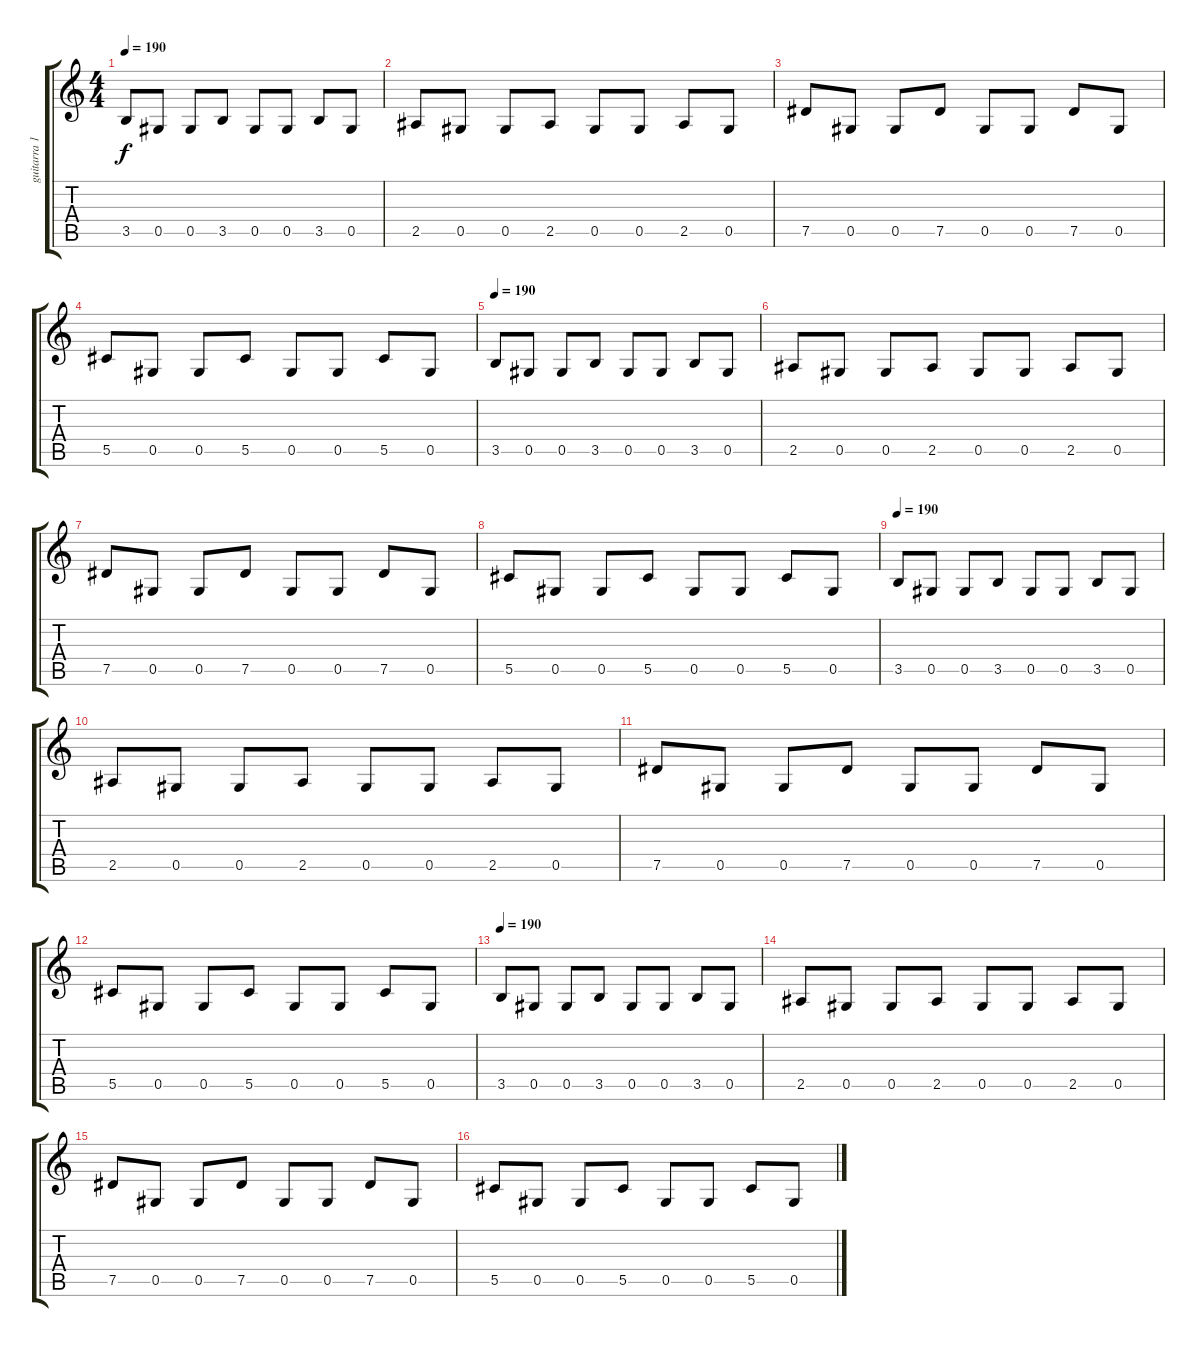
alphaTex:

\track ("guitarra 1" "guitarra 1") {instrument distortionguitar}
\staff {score tabs}
\tuning (Eb4 Bb3 Gb3 Db3 Ab2 Eb2) {hide}
\ts (4 4)
\tempo 190
\clef g2
\ks c
3.5.8{dy f} 0.5.8 0.5.8 3.5.8 0.5.8 0.5.8 3.5.8 0.5.8 |
2.5.8 0.5.8 0.5.8 2.5.8 0.5.8 0.5.8 2.5.8 0.5.8 |
7.5.8 0.5.8 0.5.8 7.5.8 0.5.8 0.5.8 7.5.8 0.5.8 |
5.5.8 0.5.8 0.5.8 5.5.8 0.5.8 0.5.8 5.5.8 0.5.8 |
\tempo 190
3.5.8 0.5.8 0.5.8 3.5.8 0.5.8 0.5.8 3.5.8 0.5.8 |
2.5.8 0.5.8 0.5.8 2.5.8 0.5.8 0.5.8 2.5.8 0.5.8 |
7.5.8 0.5.8 0.5.8 7.5.8 0.5.8 0.5.8 7.5.8 0.5.8 |
5.5.8 0.5.8 0.5.8 5.5.8 0.5.8 0.5.8 5.5.8 0.5.8 |
\tempo 190
3.5.8 0.5.8 0.5.8 3.5.8 0.5.8 0.5.8 3.5.8 0.5.8 |
2.5.8 0.5.8 0.5.8 2.5.8 0.5.8 0.5.8 2.5.8 0.5.8 |
7.5.8 0.5.8 0.5.8 7.5.8 0.5.8 0.5.8 7.5.8 0.5.8 |
5.5.8 0.5.8 0.5.8 5.5.8 0.5.8 0.5.8 5.5.8 0.5.8 |
\tempo 190
3.5.8 0.5.8 0.5.8 3.5.8 0.5.8 0.5.8 3.5.8 0.5.8 |
2.5.8 0.5.8 0.5.8 2.5.8 0.5.8 0.5.8 2.5.8 0.5.8 |
7.5.8 0.5.8 0.5.8 7.5.8 0.5.8 0.5.8 7.5.8 0.5.8 |
5.5.8 0.5.8 0.5.8 5.5.8 0.5.8 0.5.8 5.5.8 0.5.8
